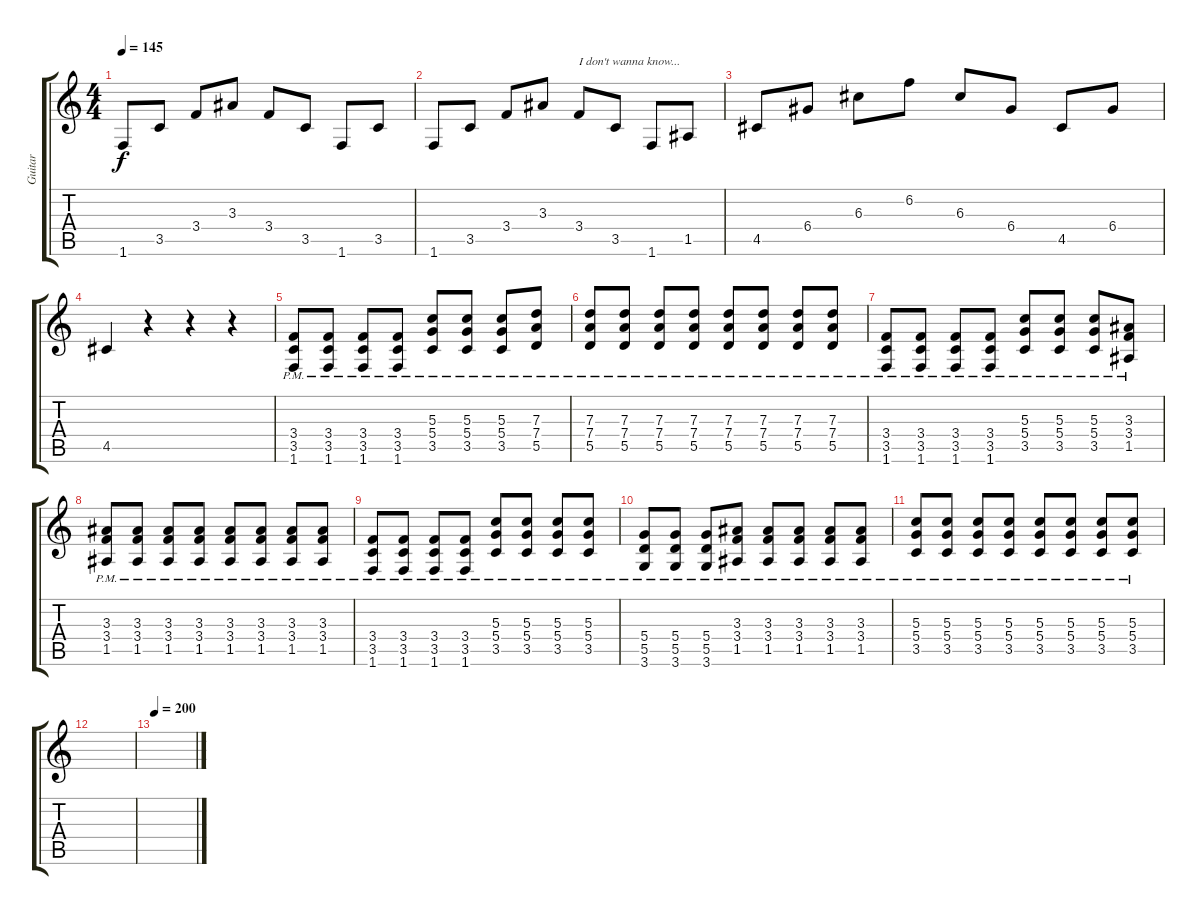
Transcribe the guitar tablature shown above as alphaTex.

\track ("Guitar" "Guitar") {instrument electricguitarmuted}
\staff {score tabs}
\tuning (E4 B3 G3 D3 A2 E2) {hide}
\ts (4 4)
\tempo 145
\clef g2
\ks c
1.6.8{dy f} 3.5.8 3.4.8 3.3.8 3.4.8 3.5.8 1.6.8 3.5.8 |
1.6.8 3.5.8 3.4.8 3.3.8 3.4.8{txt "I don't wanna know..."} 3.5.8 1.6.8 1.5.8 |
4.5.8 6.4.8 6.3.8 6.2.8 6.3.8 6.4.8 4.5.8 6.4.8 |
4.5.4 r.4 r.4 r.4 |
(3.4 3.5{pm} 1.6).8 (3.4{pm} 3.5 1.6).8 (3.4{pm} 3.5 1.6).8 (3.4{pm} 3.5 1.6).8 (5.3{pm} 5.4 3.5).8 (5.3{pm} 5.4 3.5).8 (5.3{pm} 5.4 3.5).8 (7.3{pm} 7.4 5.5).8 |
(7.3 7.4{pm} 5.5).8 (7.3 7.4{pm} 5.5).8 (7.3 7.4{pm} 5.5).8 (7.3 7.4{pm} 5.5).8 (7.3 7.4{pm} 5.5).8 (7.3 7.4{pm} 5.5).8 (7.3 7.4{pm} 5.5).8 (7.3 7.4{pm} 5.5).8 |
(3.4{pm} 3.5 1.6).8 (3.4{pm} 3.5 1.6).8 (3.4{pm} 3.5 1.6).8 (3.4{pm} 3.5 1.6).8 (5.3 5.4{pm} 3.5).8 (5.3 5.4{pm} 3.5).8 (5.3 5.4{pm} 3.5).8 (3.3 3.4{pm} 1.5).8 |
(3.3 3.4{pm} 1.5).8 (3.3 3.4{pm} 1.5).8 (3.3 3.4{pm} 1.5).8 (3.3 3.4{pm} 1.5).8 (3.3 3.4{pm} 1.5).8 (3.3 3.4{pm} 1.5).8 (3.3 3.4{pm} 1.5).8 (3.3 3.4{pm} 1.5).8 |
(3.4{pm} 3.5 1.6).8 (3.4{pm} 3.5 1.6).8 (3.4{pm} 3.5 1.6).8 (3.4{pm} 3.5 1.6).8 (5.3 5.4{pm} 3.5).8 (5.3 5.4{pm} 3.5).8 (5.3 5.4{pm} 3.5).8 (5.3 5.4{pm} 3.5).8 |
(5.4{pm} 5.5 3.6).8 (5.4{pm} 5.5 3.6).8 (5.4{pm} 5.5 3.6).8 (3.3 3.4{pm} 1.5).8 (3.3 3.4{pm} 1.5).8 (3.3 3.4{pm} 1.5).8 (3.3 3.4{pm} 1.5).8 (3.3 3.4{pm} 1.5).8 |
(5.3 5.4{pm} 3.5).8 (5.3 5.4{pm} 3.5).8 (5.3 5.4{pm} 3.5).8 (5.3 5.4{pm} 3.5).8 (5.3 5.4{pm} 3.5).8 (5.3 5.4{pm} 3.5).8 (5.3 5.4{pm} 3.5).8 (5.3 5.4{pm} 3.5).8 |
|
\tempo 200
